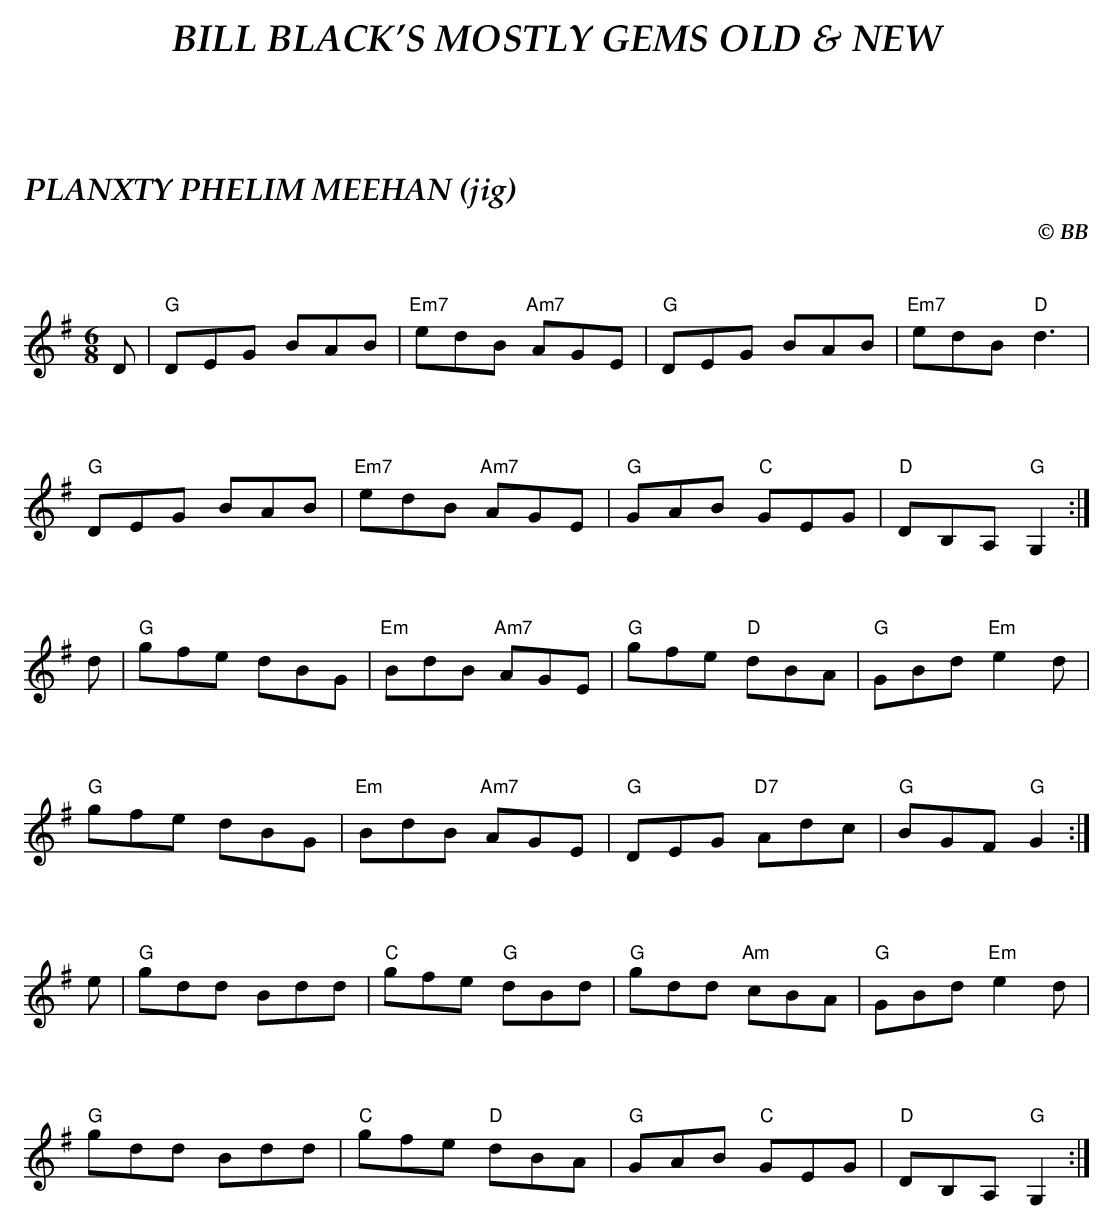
X:1
T:PLANXTY PHELIM MEEHAN (jig)
C:© BB
Q:1/4=160
M:6/8
L:1/8
K:G
D|"G"DEG BAB|"Em7"edB "Am7"AGE|"G"DEG BAB|"Em7"edB "D"d3 |
"G"DEG BAB|"Em7"edB "Am7"AGE|"G"GAB "C"GEG|"D"DB,A, "G"G,2 :|
d|"G"gfe dBG|"Em"BdB "Am7"AGE|"G"gfe "D"dBA|"G"GBd "Em"e2 d|
"G"gfe dBG|"Em"BdB "Am7"AGE|"G"DEG "D7"Adc|"G"BGF "G"G2 :|
e|"G"gdd Bdd|"C"gfe "G"dBd|"G"gdd "Am"cBA|"G"GBd "Em"e2 d|
"G"gdd Bdd|"C"gfe "D"dBA|"G"GAB "C"GEG|"D"DB,A, "G"G,2 :|
